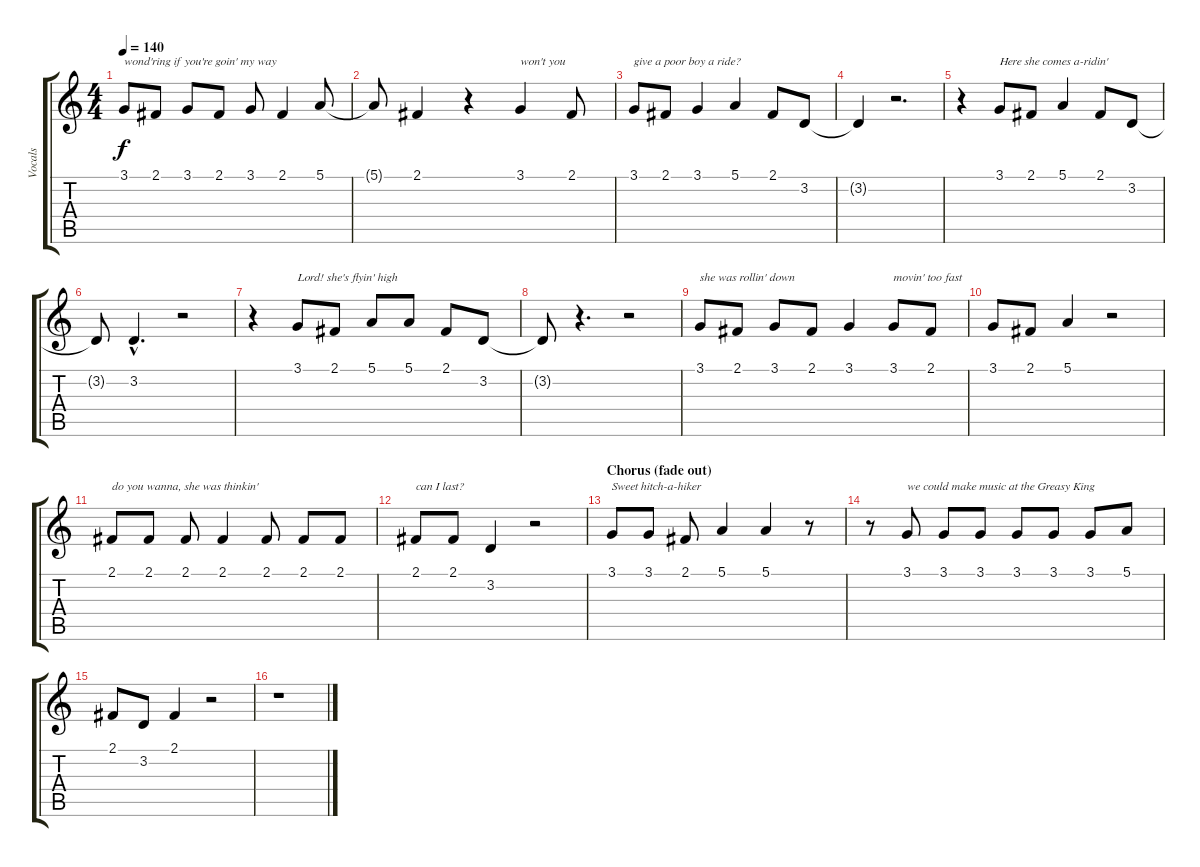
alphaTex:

\track ("Vocals" "Vocals") {instrument clarinet}
\staff {score tabs}
\tuning (E4 B3 G3 D3 A2 E2) {hide}
\ts (4 4)
\tempo 140
\clef g2
\ks c
3.1.8{txt "wond'ring if you're goin' my way" dy f} 2.1.8 3.1.8 2.1.8 3.1.8 2.1.4 5.1.8 |
5.1{t}.8 2.1.4 r.4 3.1.4{txt "won't you"} 2.1.8 |
3.1.8{txt "give a poor boy a ride?"} 2.1.8 3.1.4 5.1.4 2.1.8 3.2.8 |
3.2{t}.4 r.2{d} |
r.4 3.1.8{txt "Here she comes a-ridin'"} 2.1.8 5.1.4 2.1.8 3.2.8 |
3.2{t}.8 3.2{hac}.4{d} r.2 |
r.4 3.1.8{txt "Lord! she's flyin' high"} 2.1.8 5.1.8 5.1.8 2.1.8 3.2.8 |
3.2{t}.8 r.4{d} r.2 |
3.1.8{txt "she was rollin' down"} 2.1.8 3.1.8 2.1.8 3.1.4 3.1.8{txt "movin' too fast"} 2.1.8 |
3.1.8 2.1.8 5.1.4 r.2 |
2.1.8{txt "do you wanna, she was thinkin'"} 2.1.8 2.1.8 2.1.4 2.1.8 2.1.8 2.1.8 |
2.1.8{txt "can I last?"} 2.1.8 3.2.4 r.2 |
\section ("" "Chorus (fade out)")
3.1.8{txt "Sweet hitch-a-hiker"} 3.1.8 2.1.8 5.1.4 5.1.4 r.8 |
r.8 3.1.8{txt "we could make music at the Greasy King"} 3.1.8 3.1.8 3.1.8 3.1.8 3.1.8 5.1.8 |
2.1.8 3.2.8 2.1.4 r.2 |
r.1
